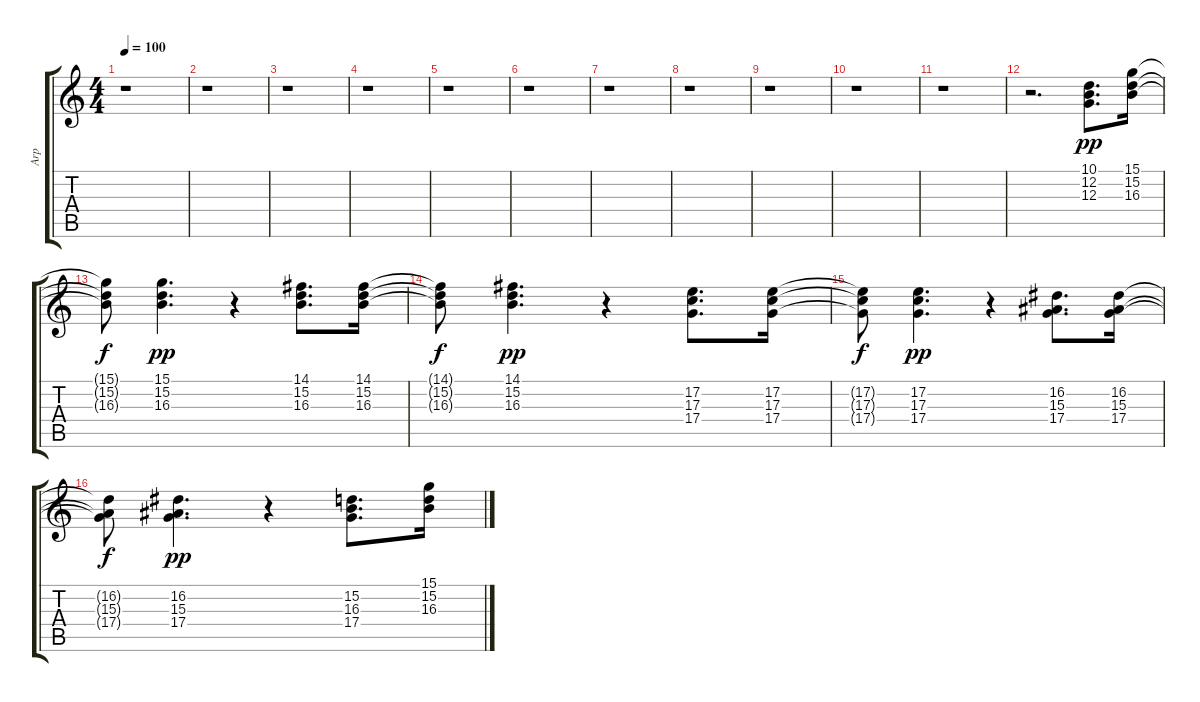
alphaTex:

\track ("Arp " "Arp ") {instrument acousticgrandpiano}
\staff {score tabs}
\tuning (E4 B3 G3 D3 A2 E2) {hide}
\ts (4 4)
\tempo 100
\clef g2
\ks c
r.1{dy pp} |
r.1 |
r.1 |
r.1 |
r.1 |
r.1 |
r.1 |
r.1 |
r.1 |
r.1 |
r.1 |
r.2{d} (10.1 12.2 12.3).8{d} (15.1 15.2 16.3).16 |
(15.1{t} 15.2{t} 16.3{t}).8{dy f} (15.1 15.2 16.3).4{d dy pp} r.4 (14.1 15.2 16.3).8{d} (14.1 15.2 16.3).16 |
(14.1{t} 15.2{t} 16.3{t}).8{dy f} (14.1 15.2 16.3).4{d dy pp} r.4 (17.2 17.3 17.4).8{d} (17.2 17.3 17.4).16 |
(17.2{t} 17.3{t} 17.4{t}).8{dy f} (17.2 17.3 17.4).4{d dy pp} r.4 (16.2 15.3 17.4).8{d} (16.2 15.3 17.4).16 |
(16.2{t} 15.3{t} 17.4{t}).8{dy f} (16.2 15.3 17.4).4{d dy pp} r.4 (15.2 16.3 17.4).8{d} (15.1 15.2 16.3).16
